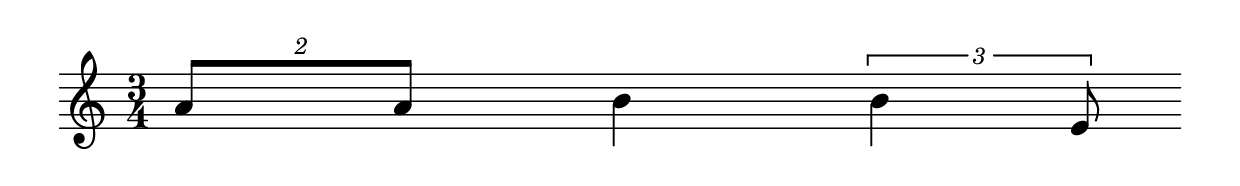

\version "2.22.0"  
\header {
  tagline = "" \language "english"
}

#(set-global-staff-size 26)

\score {
    \fixed c' {
      \time 3/4
      \omit Score.BarLine
      \tuplet 2/3 {a8 a8} b4 \tuplet 3/2 { b4 e8 }
    }
    \layout {
      indent = 0\mm
      ragged-right = ##f
      \context {
        \Score
        \remove "Bar_number_engraver"
      }
    }
}
